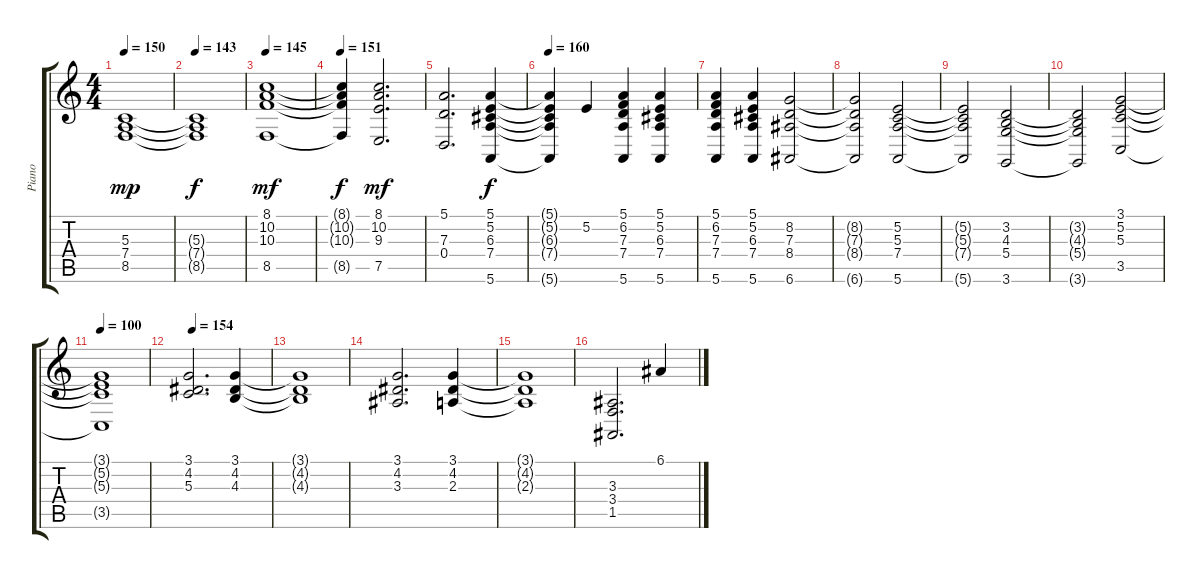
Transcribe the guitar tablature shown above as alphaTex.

\track ("Piano" "Piano") {instrument acousticgrandpiano}
\staff {score tabs}
\tuning (E4 B3 G3 D3 A2 E2) {hide}
\ts (4 4)
\tempo 150
\clef g2
\ks c
(5.3 7.4 8.5).1{dy mp} |
\tempo 143
(5.3{t} 7.4{t} 8.5{t}).1{dy f} |
\tempo 145
(8.1 10.2 10.3 8.5).1{dy mf} |
\tempo 151
(8.1{t} 10.2{t} 10.3{t} 8.5{t}).4{dy f} (8.1 10.2 9.3 7.5).2{d dy mf} |
(5.1 7.3 0.4).2{d} (5.1 5.2 6.3 7.4 5.6).4{dy f} |
\tempo 160
(5.1{t} 5.2{t} 6.3{t} 7.4{t} 5.6{t}).4 5.2.4 (5.1 6.2 7.3 7.4 5.6).4 (5.1 5.2 6.3 7.4 5.6).4 |
(5.1 6.2 7.3 7.4 5.6).4 (5.1 5.2 6.3 7.4 5.6).4 (8.2 7.3 8.4 6.6).2 |
(8.2{t} 7.3{t} 8.4{t} 6.6{t}).2 (5.2 5.3 7.4 5.6).2 |
(5.2{t} 5.3{t} 7.4{t} 5.6{t}).2 (3.2 4.3 5.4 3.6).2 |
(3.2{t} 4.3{t} 5.4{t} 3.6{t}).2 (3.1 5.2 5.3 3.5).2 |
\tempo 100
(3.1{t} 5.2{t} 5.3{t} 3.5{t}).1 |
\tempo 154
(3.1 4.2 5.3).2{d} (3.1 4.2 4.3).4 |
(3.1{t} 4.2{t} 4.3{t}).1 |
(3.1 4.2 3.3).2{d} (3.1 4.2 2.3).4 |
(3.1{t} 4.2{t} 2.3{t}).1 |
(3.3 3.4 1.5).2{d} 6.1.4
